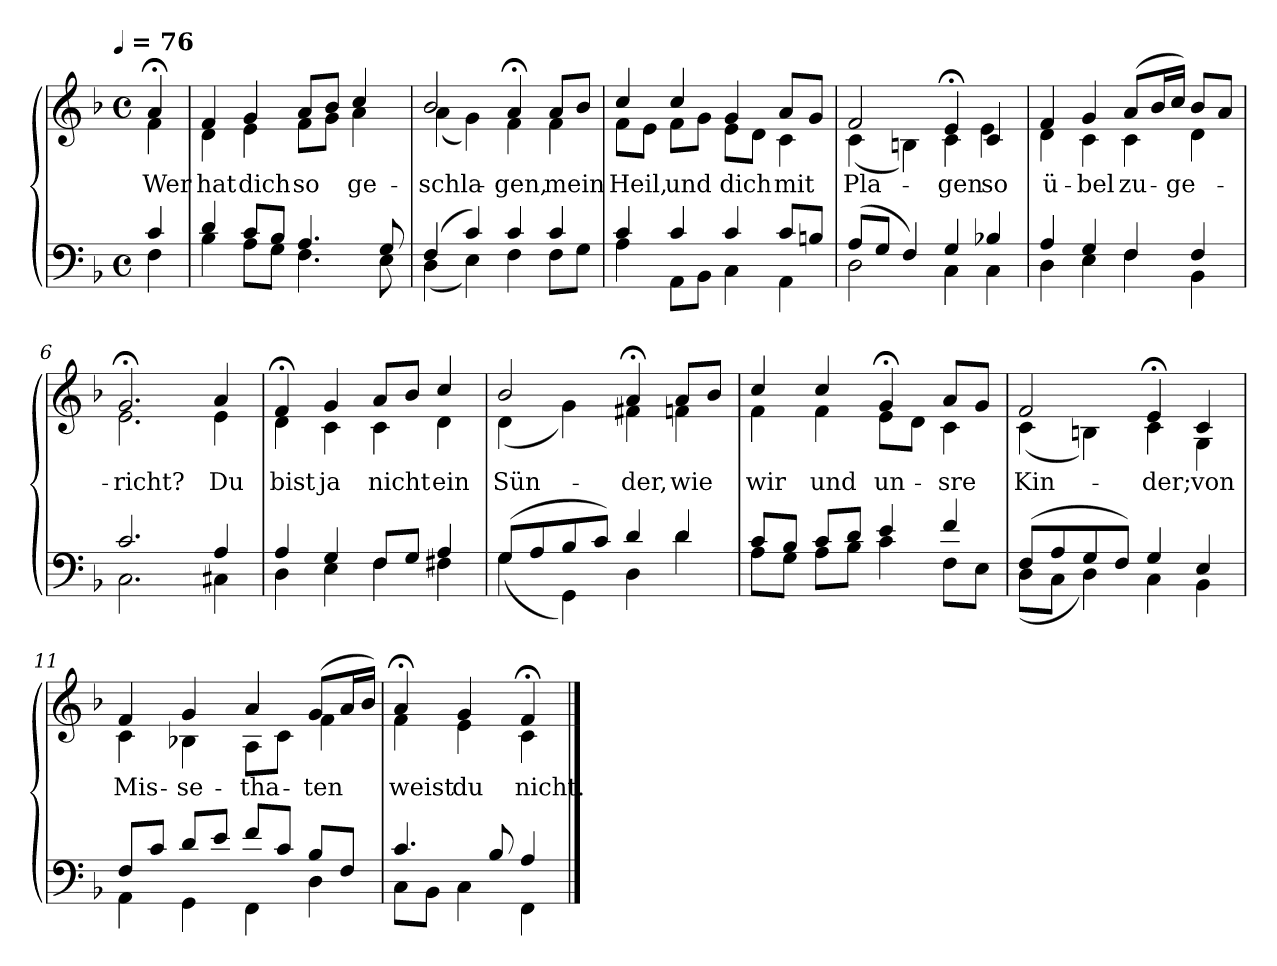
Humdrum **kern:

**kern	**kern	**text	**dynam
*part1	*part1	*part1	*part1
*staff2	*staff1	*staff1	*staff1/2
*clefF4	*clefG2	*	*
*k[b-]	*k[b-]	*	*
!!LO:TX:omd:t=[quarter] = 76
*M4/4	*M4/4	*	*
*met(c)	*met(c)	*	*
*MM76	*MM76	*	*
=	=	=	=
*^	*^	*	*
4c	4F	4a;<	4f	Wer	.
=1	=1	=1	=1	=1	=1
*	*	*MM75	*	*	*
4d	4B-	4f	4d	hat	.
8cL	8AL	4g	4e	dich	.
8B-J	8GJ	.	.	.	.
4.A	4.F	8aL	8fL	so	♩ = 73.7
.	.	8b-J	8gJ	.	♩ = 73.2
.	.	4cc	4a	ge-	.
8G	8E	.	.	.	.
=2	=2	=2	=2	=2	=2
*	*	*MM74	*	*	*
(4F	(4D	2b-	(4a	-schla-	.
4c)	4E)	.	4g)	.	.
4c	4F	4a;<	4f	-gen,	.
4c	8FL	8aL	4f	mein	♩ = 77
.	8GJ	8b-J	.	.	.
=3	=3	=3	=3	=3	=3
*	*	*MM76	*	*	*
4c	4A	4cc	8fL	Heil,	.
.	.	.	8eJ	.	.
4c	8AAL	4cc	8fL	und	♩ = 73
.	8BB-J	.	8gJ	.	.
4c	4C	4g	8eL	dich	.
.	.	.	8dJ	.	.
8cL	4AA	8aL	4c	mit	♩ = 74
8BnJ	.	8gJ	.	.	.
=4	=4	=4	=4	=4	=4
(8AL	2D	2f	(4c	Pla-	.
8GJ	.	.	.	.	.
4F)	.	.	4Bn)	.	.
4G	4C	4e;<	4c	gen	♩ = 74
4B-X	4C	4c	4e	so	♩ = 76.2
!!LO:LB:g=z	!!
=5	=5	=5	=5	=5	=5
*	*	*MM76	*	*	*
4A	4D	4f	4d	ü-	.
4G	4E	4g	4c	-bel	.
4F	4F	(8aL	4c	zu-	♩ = 74
.	.	16b-L	.	.	.
.	.	16ccJJ)	.	-ge-	.
4F	4BB-	8b-L	4d	.	♩ = 75
.	.	8aJ	.	.	.
=6	=6	=6	=6	=6	=6
2.c	2.C	2.g;<	2.e	-richt?	.
4A	4C#X	4a	4e	Du	♩ = 74
=7	=7	=7	=7	=7	=7
4A	4D	4f;<	4d	bist	.
4G	4E	4g	4c	ja	.
8FL	4F	8aL	4c	nicht	.
8GJ	.	8b-J	.	.	.
4A	4F#X	4cc	4d	ein	.
=8	=8	=8	=8	=8	=8
*	*	*MM75	*	*	*
(8GL	(4G	2b-	(4d	Sün-	.
8A	.	.	.	.	.
8B-	4GG)	.	4g)	.	.
8cJ)	.	.	.	.	.
4d	4D	4a;<	4f#X	der,	.
4d	4d	8aL	4fn	wie	.
.	.	8b-J	.	.	.
!!LO:LB:g=z	!!
=9	=9	=9	=9	=9	=9
*	*	*MM77	*	*	*
8cL	8AL	4cc	4f	wir	.
8B-J	8GJ	.	.	.	.
8cL	8AL	4cc	4f	und	♩ = 76
8dJ	8B-J	.	.	.	.
4e	4c	4g;<	8eL	un-	♩ = 74
.	.	.	8dJ	.	.
4f	8FL	8aL	4c	-sre	♩ = 73
.	8EJ	8gJ	.	.	♩ = 72
=10	=10	=10	=10	=10	=10
*	*	*MM71	*	*	*
(8FL	(8DL	2f	(4c	Kin-	.
8A	8CJ	.	.	.	.
8G	4D)	.	4Bn)	.	.
8FJ)	.	.	.	.	.
4G	4C	4e;<	4c	-der;	.
4E	4BB-	4c	4G	von	♩ = 69
=11	=11	=11	=11	=11	=11
*	*	*MM68	*	*	*
8FL	4AA	4f	4c	Mis-	.
8cJ	.	.	.	.	.
8dL	4GG	4g	4B-X	-se-	♩ = 69
8eJ	.	.	.	.	.
8fL	4FF	4a	8AL	-tha-	.
8cJ	.	.	8cJ	.	.
8B-L	4D	(8gL	4f	-ten	♩ = 68
8FJ	.	16aL	.	.	♩ = 64
.	.	16b-JJ)	.	.	.
=12	=12	=12	=12	=12	=12
*	*	*MM64	*	*	*
4.c	8CL	4a;<	4f	weist	.
.	8BB-J	.	.	.	.
.	4C	4g	4e	du	♩ = 56
8B-	.	.	.	.	.
4A	4FF	4f;<	4c	nicht.	.
*v	*v	*	*	*	*
*	*v	*v	*	*
==	==	==	==
*-	*-	*-	*-
